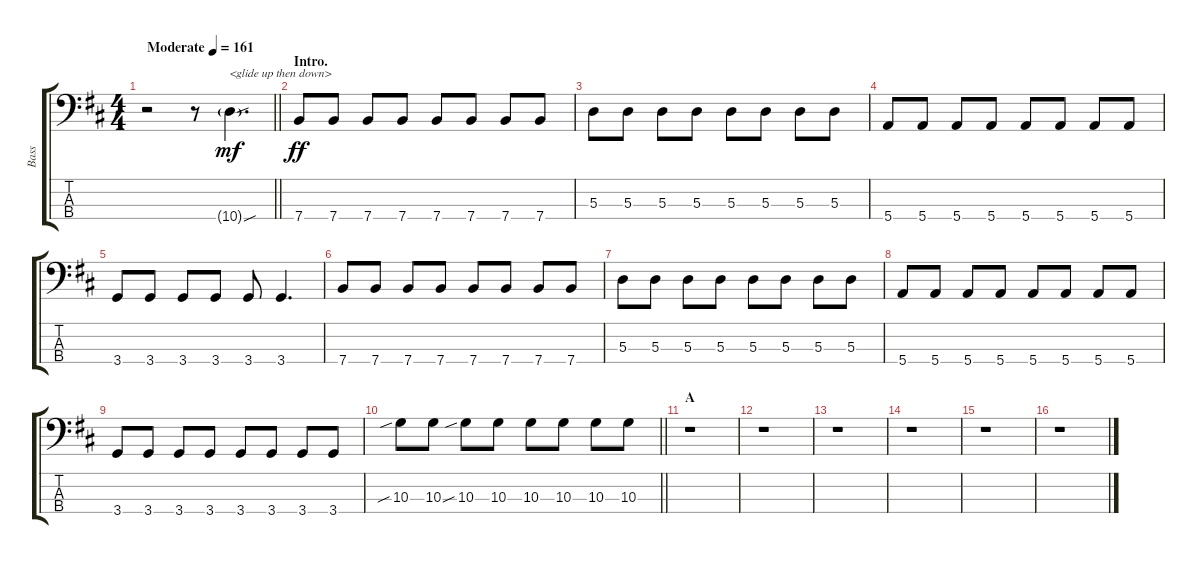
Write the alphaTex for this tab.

\track ("Bass" "Bass") {instrument electricbasspick}
\staff {score tabs}
\tuning (G2 D2 A1 E1) {hide}
\ts (4 4)
\tempo (161 "Moderate")
\clef f4
\barLineRight lightlight
\ks d
r.2{dy mf instrument electricbasspick} r.8 10.4{sou g}.4{d txt "<glide up then down>"} |
\section ("" "Intro.")
7.4.8{dy ff} 7.4.8 7.4.8 7.4.8 7.4.8 7.4.8 7.4.8 7.4.8 |
5.3.8 5.3.8 5.3.8 5.3.8 5.3.8 5.3.8 5.3.8 5.3.8 |
5.4.8 5.4.8 5.4.8 5.4.8 5.4.8 5.4.8 5.4.8 5.4.8 |
3.4.8 3.4.8 3.4.8 3.4.8 3.4.8 3.4.4{d} |
7.4.8 7.4.8 7.4.8 7.4.8 7.4.8 7.4.8 7.4.8 7.4.8 |
5.3.8 5.3.8 5.3.8 5.3.8 5.3.8 5.3.8 5.3.8 5.3.8 |
5.4.8 5.4.8 5.4.8 5.4.8 5.4.8 5.4.8 5.4.8 5.4.8 |
3.4.8 3.4.8 3.4.8 3.4.8 3.4.8 3.4.8 3.4.8 3.4.8 |
\barLineRight lightlight
10.3{sib}.8 10.3.8 10.3{sib}.8 10.3.8 10.3.8 10.3.8 10.3.8 10.3.8 |
\section ("" "A")
r.1 |
r.1 |
r.1 |
r.1 |
r.1 |
r.1
